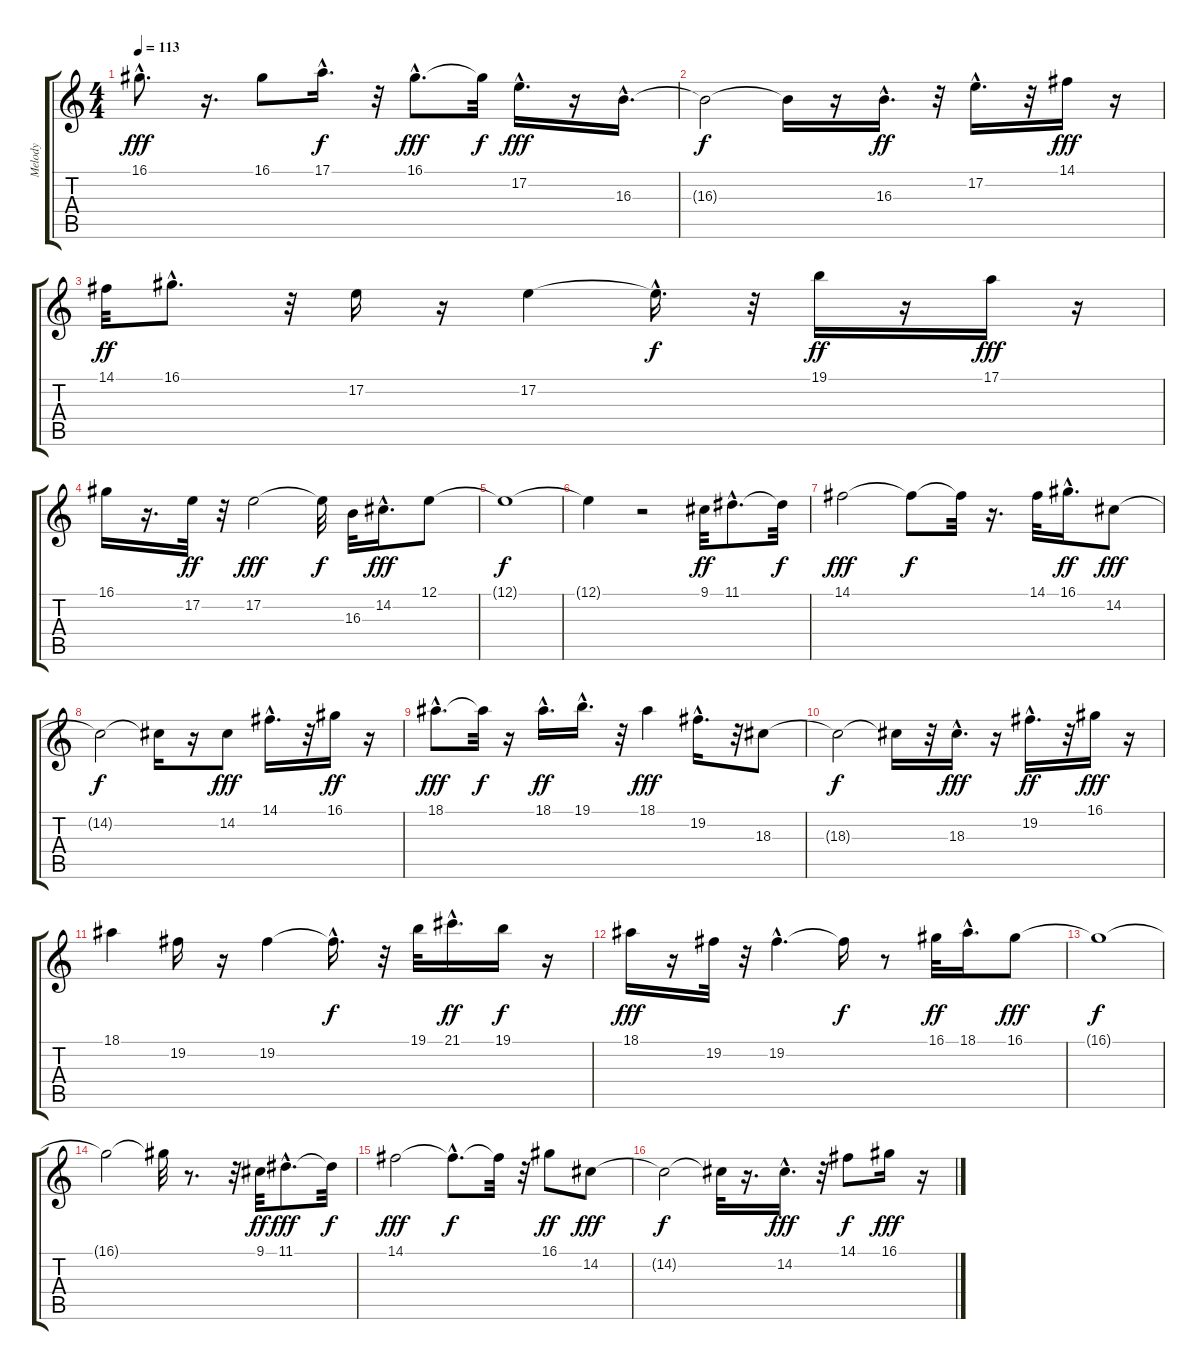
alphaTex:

\track ("Melody  " "Melody  ") {instrument lead3calliope}
\staff {score tabs}
\tuning (E4 B3 G3 D3 A2 E2) {hide}
\ts (4 4)
\tempo 113
\clef g2
\ks c
16.1{hac}.8{d dy fff} r.16{d} 16.1.8 17.1{hac}.16{d dy f} r.32 16.1{hac}.8{d dy fff} 16.1{t}.32{dy f} 17.2{hac}.16{d dy fff} r.16 16.3{hac}.16{d} |
16.3{t}.2{dy f} 16.3{t}.16 r.16 16.3{hac}.16{d dy ff} r.32 17.2{hac}.16{d} r.32 14.1.16{dy fff} r.16 |
14.1.32{dy ff} 16.1{hac}.8{d} r.32 17.2.16 r.16 17.2.4 17.2{hac t}.16{d dy f} r.32 19.1.16{dy ff} r.16 17.1.16{dy fff} r.16 |
16.1.16 r.16{d} 17.2.32{dy ff} r.32 17.2.2{dy fff} 17.2{t}.32{dy f} 16.3.32 14.2{hac}.16{d dy fff} 12.1.8 |
12.1{t}.1{dy f} |
12.1{t}.4 r.2 9.1.32{dy ff} 11.1{hac}.8{d} 11.1{t}.32{dy f} |
14.1.2{dy fff} 14.1{t}.8{dy f} 14.1{t}.32 r.16{d} 14.1.32 16.1{hac}.16{d dy ff} 14.2.8{dy fff} |
14.2{t}.2{dy f} 14.2{t}.16 r.16 14.2.8{dy fff} 14.1{hac}.16{d} r.32 16.1.16{dy ff} r.16 |
18.1{hac}.8{d dy fff} 18.1{t}.32{dy f} r.16 18.1{hac}.16{d dy ff} 19.1{hac}.16{d} r.32 18.1.4{dy fff} 19.2{hac}.16{d} r.32 18.3.8 |
18.3{t}.2{dy f} 18.3{t}.16 r.32 18.3{hac}.16{d dy fff} r.16 19.2{hac}.16{d dy ff} r.32 16.1.16{dy fff} r.16 |
18.1.4 19.2.16 r.16 19.2.4 19.2{hac t}.16{d dy f} r.32 19.1.32 21.1{hac}.16{d dy ff} 19.1.16{dy f} r.16 |
18.1.16{dy fff} r.16 19.2.32 r.32 19.2{hac}.4{d} 19.2{t}.16{dy f} r.8 16.1.32{dy ff} 18.1{hac}.16{d} 16.1.8{dy fff} |
16.1{t}.1{dy f} |
16.1{t}.2 16.1{t}.32 r.8{d} r.32 9.1.32{dy ff} 11.1{hac}.8{d dy fff} 11.1{t}.32{dy f} |
14.1.2{dy fff} 14.1{hac t}.8{d dy f} 14.1{t}.32 r.32 16.1.8{dy ff} 14.2.8{dy fff} |
14.2{t}.2{dy f} 14.2{t}.32 r.16{d} 14.2{hac}.16{d dy fff} r.32 14.1.8{dy f} 16.1.16{dy fff} r.16
